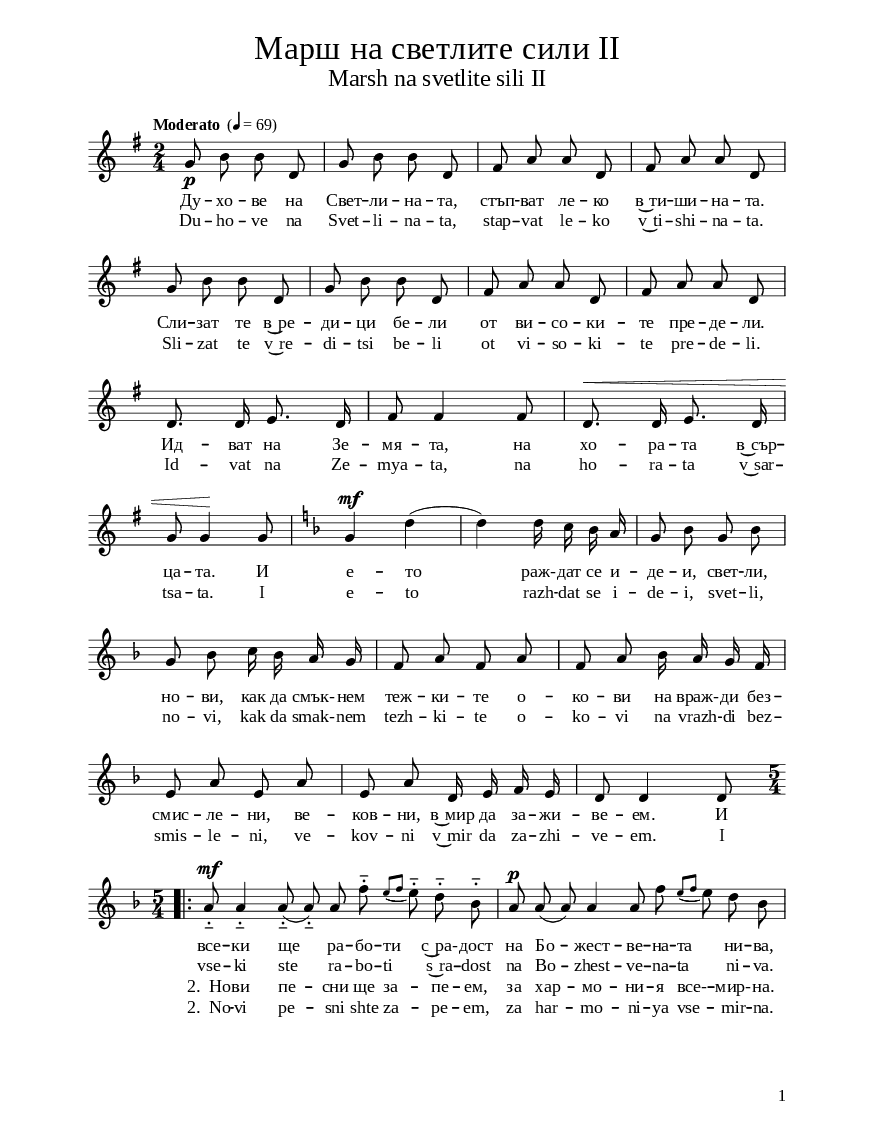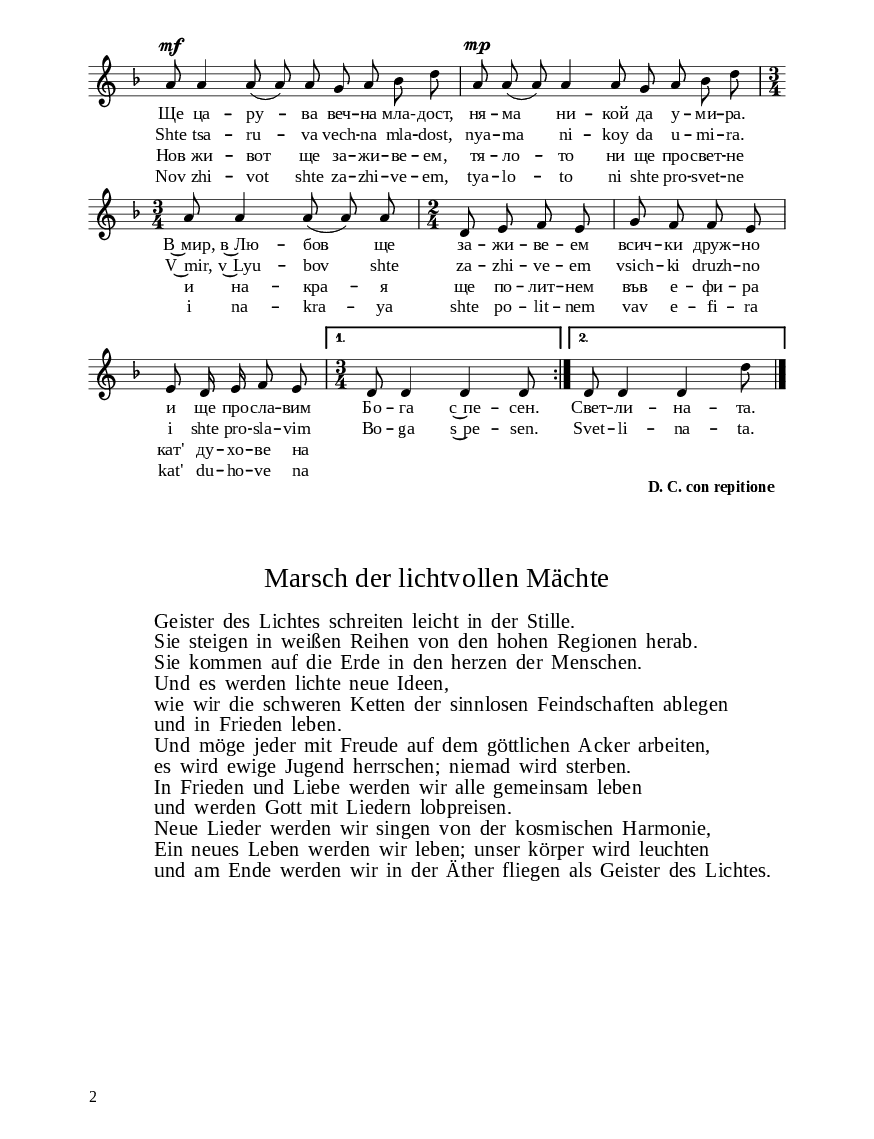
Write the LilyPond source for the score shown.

\version "2.24.0"

% include paper part and global functions
\include "include/globals.ily"

\bookpart {
  \label #'ref039
  \tocItem \markup " "
  \include "include/bookpart-paper.ily"
  \score {
    \include "include/score-layout.ily"

    \new Voice \relative c' {
      \clef treble
      \key g \major
      \time 2/4
      \tempoFunc "Moderato " 4 "69"

      \autoBeamOff


      g'8 \p b b d, | g8 b b d, | fis a a d, | fis a a d, | \break

      g8 b b d, | g8 b b d, |  fis a a d, |  fis a a d, | \break

      d8. d16 e8. d16 | fis8 fis4 fis8 | d8.^\< d16 e8. d16 |  g8 g4  \! g8 |

      \key d \minor  g4^\mf  d'4 (d4) d16 c bes a | g8 bes g bes |\break

      g bes c16 bes a g |  f8 a f a | f a bes16 a g f | e8 a e a | e a d,16 e f e | d8 d4 d8 | \break

      \bar ".|:" \repeat volta 2 {

        \time 5/4 a'8-_^\mf  a4-_ a8-_ (a8-_) a f'8-_ \acciaccatura { e8 ( [f8] } e8-_] ) d-_ bes-_ |

        a8^\p  a (a) a4 a8 f'8 \acciaccatura { e8 ( [f8] } e8] ) d bes | \break

        a8^\mf  a4  a8 (a8) a g a bes d |

        a^\mp  a (a) a4 a8 g8 a8 bes d | \break

        \time 3/4 a8 a4 a8 (a) a | \time 2/4 d,8 e f e |g f f e | \break

        e d16 e f8 e8 |
        \time 3/4
      }

      \alternative {
        { d8 d4 d4 d8}
        { d8 d4 d4 d'8\bar "|." }
      }


    }

    \addlyrics {
      Ду -- хо -- ве на Свет -- ли -- на -- та, стъп -- ват ле -- ко в~ти -- ши -- на -- та.

      Сли --  зат те в~ре -- ди -- ци бе -- ли от ви -- со -- ки -- те пре -- де -- ли.

      Ид  -- ват на Зе -- мя -- та, на хо -- ра -- та в~сър -- ца -- та.

      И е -- то "раж-" -- дат се и -- де -- и, свет --  ли, но -- ви,

      как да "смък-" -- нем теж -- ки -- те о -- ко -- ви на

      "враж-" -- ди без -- смис -- ле -- ни, ве -- ков -- ни, в~мир да за -- жи -- ве -- ем.



      И все -- ки ще ра -- бо -- ти "с~ра-" -- дост на Бо -- жест -- ве -- на -- та ни -- ва,

      Ще ца -- ру -- ва веч -- на "мла-" -- дост, ня -- ма ни -- кой да у -- ми -- ра.

      В~мир, в~Лю -- бов ще за -- жи -- ве -- ем

      всич -- ки друж -- но и ще про -- сла -- вим Бо -- га с~пе -- сен. Свет -- ли -- на -- та.






    }


    \addlyrics {
      Du -- ho -- ve na Svet -- li -- na -- ta, stap -- vat le -- ko v~ti -- shi -- na -- ta.

      Sli --  zat te v~re -- di -- tsi be -- li ot vi -- so -- ki -- te pre -- de -- li.

      Id  -- vat na Ze -- mya -- ta, na ho -- ra -- ta v~sar -- tsa -- ta.

      I e -- to razh -- dat se i -- de -- i, svet --  li, no -- vi,

      kak da "smak-" -- nem tezh -- ki -- te o -- ko -- vi na

      vrazh -- di bez -- smis -- le -- ni, ve -- kov -- ni v~mir da za -- zhi -- ve -- em.



      I vse -- ki ste ra -- bo -- ti s~ra -- dost na Bo -- zhest -- ve -- na -- ta ni -- va.

      Shte tsa -- ru -- va vech -- na mla -- dost, nya -- ma ni -- koy da u -- mi -- ra.

      V~mir, v~Lyu -- bov shte za -- zhi -- ve -- em

      vsich -- ki druzh -- no i shte pro -- sla -- vim Bo -- ga s~pe -- sen. Svet -- li -- na -- ta.



    }


    \addlyrics {
      " " " " " " " " " " " " " " " "

      " " " " " " " " " " " " " " " "

      " " " " " " " " " " " " " " " " " "

      " " " " " " " " " " " " " " " " " " " " " " " " " " " "

      " " " " " " " " " " " " " " " " " "    " " " " " " " " " " " " " " " " " " " " " " " " " " " "

      " " " " " " " " " " " " " " " " " "    " " " " " " " " " " " " " " " " " " " " " " " " " " " "

      "2.  Но"   -- ви пе -- сни ще за -- пе -- ем, за хар -- мо -- ни -- я "все-" -- "мир-" -- на.

      Нов жи -- вот ще за -- жи -- ве -- ем, тя -- ло -- то ни ще про -- свет -- не

      и на -- кра -- я ще по -- лит -- нем във е -- фи -- ра кат' ду -- хо -- ве на


      " " " " " " " " " " " " " " " " " "

      " " " " " " " " " " " " " " " " " "
    }

    \addlyrics {
      " " " " " " " " " " " " " " " "

      " " " " " " " " " " " " " " " "

      " " " " " " " " " " " " " " " " " "

      " " " " " " " " " " " " " " " " " " " " " " " " " " " "

      " " " " " " " " " " " " " " " " " "    " " " " " " " " " " " " " " " " " " " " " " " " " " " "

      " " " " " " " " " " " " " " " " " "    " " " " " " " " " " " " " " " " " " " " " " " " " " " "

      "2.  No"   -- vi pe -- sni shte za -- pe -- em, za har -- mo -- ni -- ya vse -- mir -- na.

      Nov zhi -- vot shte za -- zhi -- ve -- em, tya -- lo -- to ni shte pro -- svet -- ne

      i na -- kra -- ya shte po -- lit -- nem vav e -- fi -- ra kat' du -- ho -- ve na

      " " " " " " " " " " " " " " " " " "

      " " " " " " " " " " " " " " " " " "
    }


    \header {
      title = \titleFunc "Марш на светлите сили II" "Marsh na svetlite sili II"
    }

    \midi{}

  } % score

  \markup \dc-one "D. C. con repitione"

  \markup \empty-two

  % include foreign translation(s) of the song
  \version "2.24.0"

\markup \fill-line { \fontsize #deTitleFontSize "Marsch der lichtvollen Mächte" }
\markup \null
\markup \null
\markup \fontsize #deCoupletFontSize {
  \hspace #5
  \override #`(baseline-skip . ,deCoupletBaselineSkip)

  \column {

    \line { " "Geister des Lichtes schreiten leicht in der Stille. }

    \line { " "Sie steigen in weißen Reihen von den hohen Regionen herab. }

    \line { " "Sie kommen auf die Erde in den herzen der Menschen. }

    \line { " "Und es werden lichte neue Ideen, }

    \line { " "    wie wir die schweren Ketten der sinnlosen Feindschaften ablegen}
    \line { " "und in Frieden leben.  }

    \line {
      " "Und möge jeder mit Freude auf dem göttlichen Acker arbeiten,
    }
    \line { " "es wird ewige Jugend herrschen; niemad wird sterben. }

    \line { " "In Frieden und Liebe werden wir alle gemeinsam leben }

    \line { " "    und werden Gott mit Liedern lobpreisen.  }

    \line { " "Neue Lieder werden wir singen von der kosmischen Harmonie, }

    \line { " "Ein neues Leben werden wir leben; unser körper wird leuchten  }

    \line { " "und am Ende werden wir in der Äther fliegen als Geister des Lichtes.  }

  }
}


} % bookpart

% Più mosso
%
